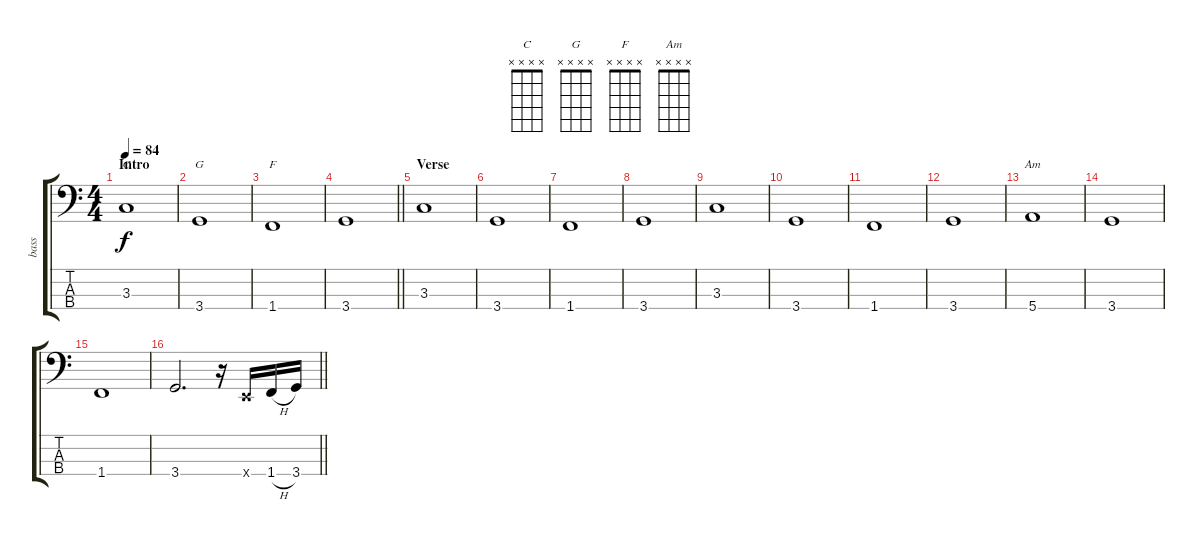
\track ("bass" "bass") {instrument electricbassfinger}
\staff {score tabs}
\tuning (G2 D2 A1 E1) {hide}
\chord ("C" x x x x)
\chord ("G" x x x x)
\chord ("F" x x x x)
\chord ("Am" x x x x)
\ts (4 4)
\section ("" "Intro")
\tempo 84
\clef f4
\ks c
3.3.1{ch "C" dy f instrument electricbassfinger} |
3.4.1{ch "G"} |
1.4.1{ch "F"} |
\barLineRight lightlight
3.4.1 |
\section ("" "Verse")
3.3.1 |
3.4.1 |
1.4.1 |
3.4.1 |
3.3.1 |
3.4.1 |
1.4.1 |
3.4.1 |
5.4.1{ch "Am"} |
3.4.1 |
1.4.1 |
\barLineRight lightlight
3.4.2{d} r.16 0.4{x}.16 1.4{h}.16 3.4.16
